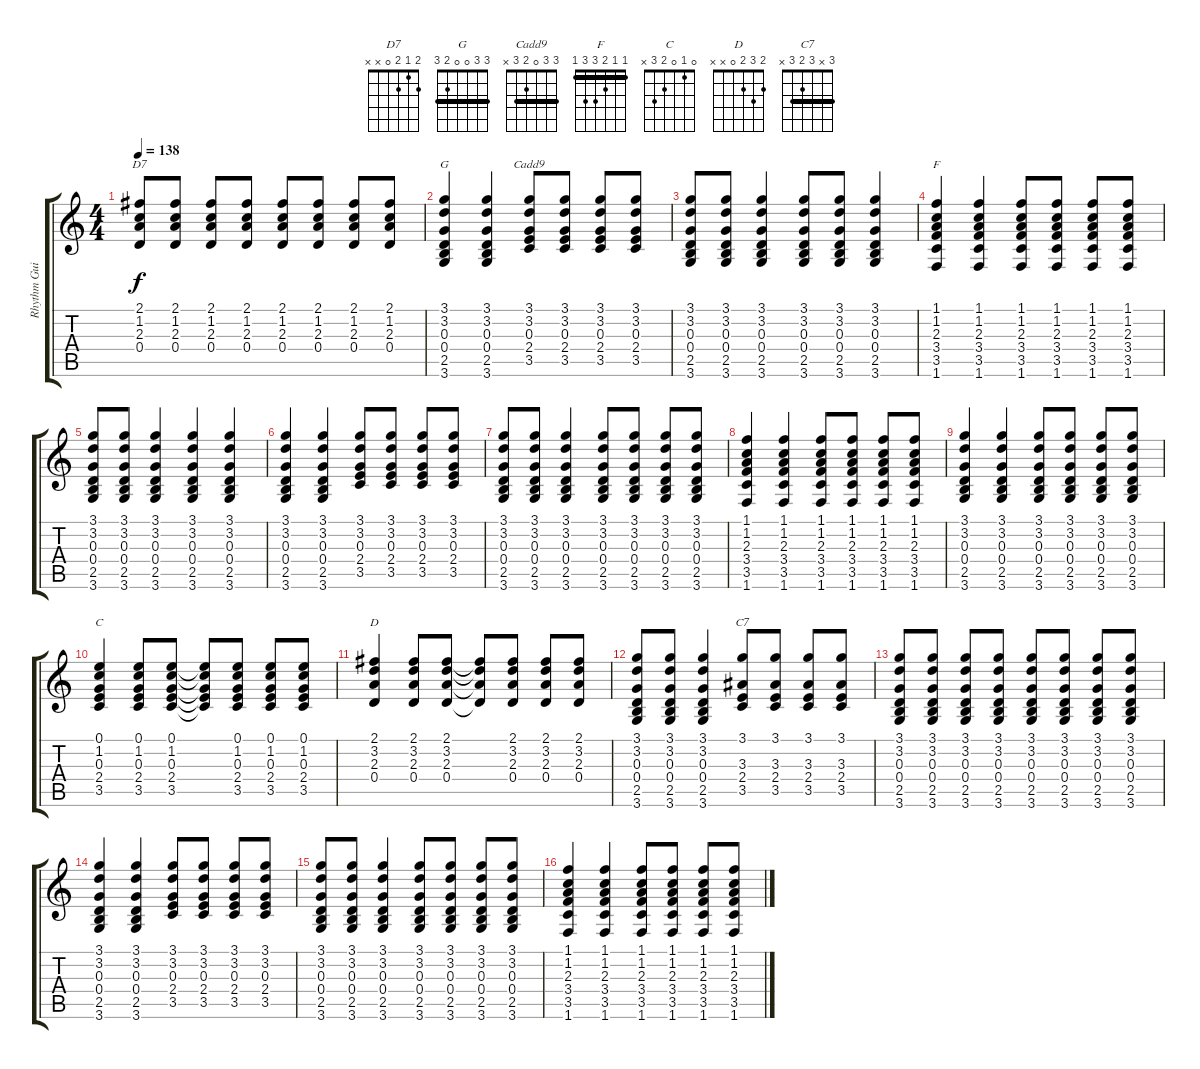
\track ("Rhythm Guitar (John Lennon)" "Rhythm Gui") {instrument acousticguitarsteel}
\staff {score tabs}
\tuning (E4 B3 G3 D3 A2 E2) {hide}
\chord ("D7" 2 1 2 0 x x)
\chord ("G" 3 3 0 0 2 3) {barre 3}
\chord ("Cadd9" 3 3 0 2 3 x) {barre 3}
\chord ("F" 1 1 2 3 3 1) {barre 1}
\chord ("C" 0 1 0 2 3 x)
\chord ("D" 2 3 2 0 x x)
\chord ("C7" 3 x 3 2 3 x) {barre 3}
\ts (4 4)
\tempo 138
\clef g2
\ks c
(2.1 1.2 2.3 0.4).8{ch "D7" dy f} (2.1 1.2 2.3 0.4).8 (2.1 1.2 2.3 0.4).8 (2.1 1.2 2.3 0.4).8 (2.1 1.2 2.3 0.4).8 (2.1 1.2 2.3 0.4).8 (2.1 1.2 2.3 0.4).8 (2.1 1.2 2.3 0.4).8 |
(3.1 3.2 0.3 0.4 2.5 3.6).4{ch "G"} (3.1 3.2 0.3 0.4 2.5 3.6).4 (3.1 3.2 0.3 2.4 3.5).8{ch "Cadd9"} (3.1 3.2 0.3 2.4 3.5).8 (3.1 3.2 0.3 2.4 3.5).8 (3.1 3.2 0.3 2.4 3.5).8 |
(3.1 3.2 0.3 0.4 2.5 3.6).8 (3.1 3.2 0.3 0.4 2.5 3.6).8 (3.1 3.2 0.3 0.4 2.5 3.6).4 (3.1 3.2 0.3 0.4 2.5 3.6).8 (3.1 3.2 0.3 0.4 2.5 3.6).8 (3.1 3.2 0.3 0.4 2.5 3.6).4 |
(1.1 1.2 2.3 3.4 3.5 1.6).4{ch "F"} (1.1 1.2 2.3 3.4 3.5 1.6).4 (1.1 1.2 2.3 3.4 3.5 1.6).8 (1.1 1.2 2.3 3.4 3.5 1.6).8 (1.1 1.2 2.3 3.4 3.5 1.6).8 (1.1 1.2 2.3 3.4 3.5 1.6).8 |
(3.1 3.2 0.3 0.4 2.5 3.6).8 (3.1 3.2 0.3 0.4 2.5 3.6).8 (3.1 3.2 0.3 0.4 2.5 3.6).4 (3.1 3.2 0.3 0.4 2.5 3.6).4 (3.1 3.2 0.3 0.4 2.5 3.6).4 |
(3.1 3.2 0.3 0.4 2.5 3.6).4 (3.1 3.2 0.3 0.4 2.5 3.6).4 (3.1 3.2 0.3 2.4 3.5).8 (3.1 3.2 0.3 2.4 3.5).8 (3.1 3.2 0.3 2.4 3.5).8 (3.1 3.2 0.3 2.4 3.5).8 |
(3.1 3.2 0.3 0.4 2.5 3.6).8 (3.1 3.2 0.3 0.4 2.5 3.6).8 (3.1 3.2 0.3 0.4 2.5 3.6).4 (3.1 3.2 0.3 0.4 2.5 3.6).8 (3.1 3.2 0.3 0.4 2.5 3.6).8 (3.1 3.2 0.3 0.4 2.5 3.6).8 (3.1 3.2 0.3 0.4 2.5 3.6).8 |
(1.1 1.2 2.3 3.4 3.5 1.6).4 (1.1 1.2 2.3 3.4 3.5 1.6).4 (1.1 1.2 2.3 3.4 3.5 1.6).8 (1.1 1.2 2.3 3.4 3.5 1.6).8 (1.1 1.2 2.3 3.4 3.5 1.6).8 (1.1 1.2 2.3 3.4 3.5 1.6).8 |
(3.1 3.2 0.3 0.4 2.5 3.6).4 (3.1 3.2 0.3 0.4 2.5 3.6).4 (3.1 3.2 0.3 0.4 2.5 3.6).8 (3.1 3.2 0.3 0.4 2.5 3.6).8 (3.1 3.2 0.3 0.4 2.5 3.6).8 (3.1 3.2 0.3 0.4 2.5 3.6).8 |
(0.1 1.2 0.3 2.4 3.5).4{ch "C"} (0.1 1.2 0.3 2.4 3.5).8 (0.1 1.2 0.3 2.4 3.5).8 (0.1{t} 1.2{t} 0.3{t} 2.4{t} 3.5{t}).8 (0.1 1.2 0.3 2.4 3.5).8 (0.1 1.2 0.3 2.4 3.5).8 (0.1 1.2 0.3 2.4 3.5).8 |
(2.1 3.2 2.3 0.4).4{ch "D"} (2.1 3.2 2.3 0.4).8 (2.1 3.2 2.3 0.4).8 (2.1{t} 3.2{t} 2.3{t} 0.4{t}).8 (2.1 3.2 2.3 0.4).8 (2.1 3.2 2.3 0.4).8 (2.1 3.2 2.3 0.4).8 |
(3.1 3.2 0.3 0.4 2.5 3.6).8 (3.1 3.2 0.3 0.4 2.5 3.6).8 (3.1 3.2 0.3 0.4 2.5 3.6).4 (3.1 3.3 2.4 3.5).8{ch "C7"} (3.1 3.3 2.4 3.5).8 (3.1 3.3 2.4 3.5).8 (3.1 3.3 2.4 3.5).8 |
(3.1 3.2 0.3 0.4 2.5 3.6).8 (3.1 3.2 0.3 0.4 2.5 3.6).8 (3.1 3.2 0.3 0.4 2.5 3.6).8 (3.1 3.2 0.3 0.4 2.5 3.6).8 (3.1 3.2 0.3 0.4 2.5 3.6).8 (3.1 3.2 0.3 0.4 2.5 3.6).8 (3.1 3.2 0.3 0.4 2.5 3.6).8 (3.1 3.2 0.3 0.4 2.5 3.6).8 |
(3.1 3.2 0.3 0.4 2.5 3.6).4 (3.1 3.2 0.3 0.4 2.5 3.6).4 (3.1 3.2 0.3 2.4 3.5).8 (3.1 3.2 0.3 2.4 3.5).8 (3.1 3.2 0.3 2.4 3.5).8 (3.1 3.2 0.3 2.4 3.5).8 |
(3.1 3.2 0.3 0.4 2.5 3.6).8 (3.1 3.2 0.3 0.4 2.5 3.6).8 (3.1 3.2 0.3 0.4 2.5 3.6).4 (3.1 3.2 0.3 0.4 2.5 3.6).8 (3.1 3.2 0.3 0.4 2.5 3.6).8 (3.1 3.2 0.3 0.4 2.5 3.6).8 (3.1 3.2 0.3 0.4 2.5 3.6).8 |
(1.1 1.2 2.3 3.4 3.5 1.6).4 (1.1 1.2 2.3 3.4 3.5 1.6).4 (1.1 1.2 2.3 3.4 3.5 1.6).8 (1.1 1.2 2.3 3.4 3.5 1.6).8 (1.1 1.2 2.3 3.4 3.5 1.6).8 (1.1 1.2 2.3 3.4 3.5 1.6).8
